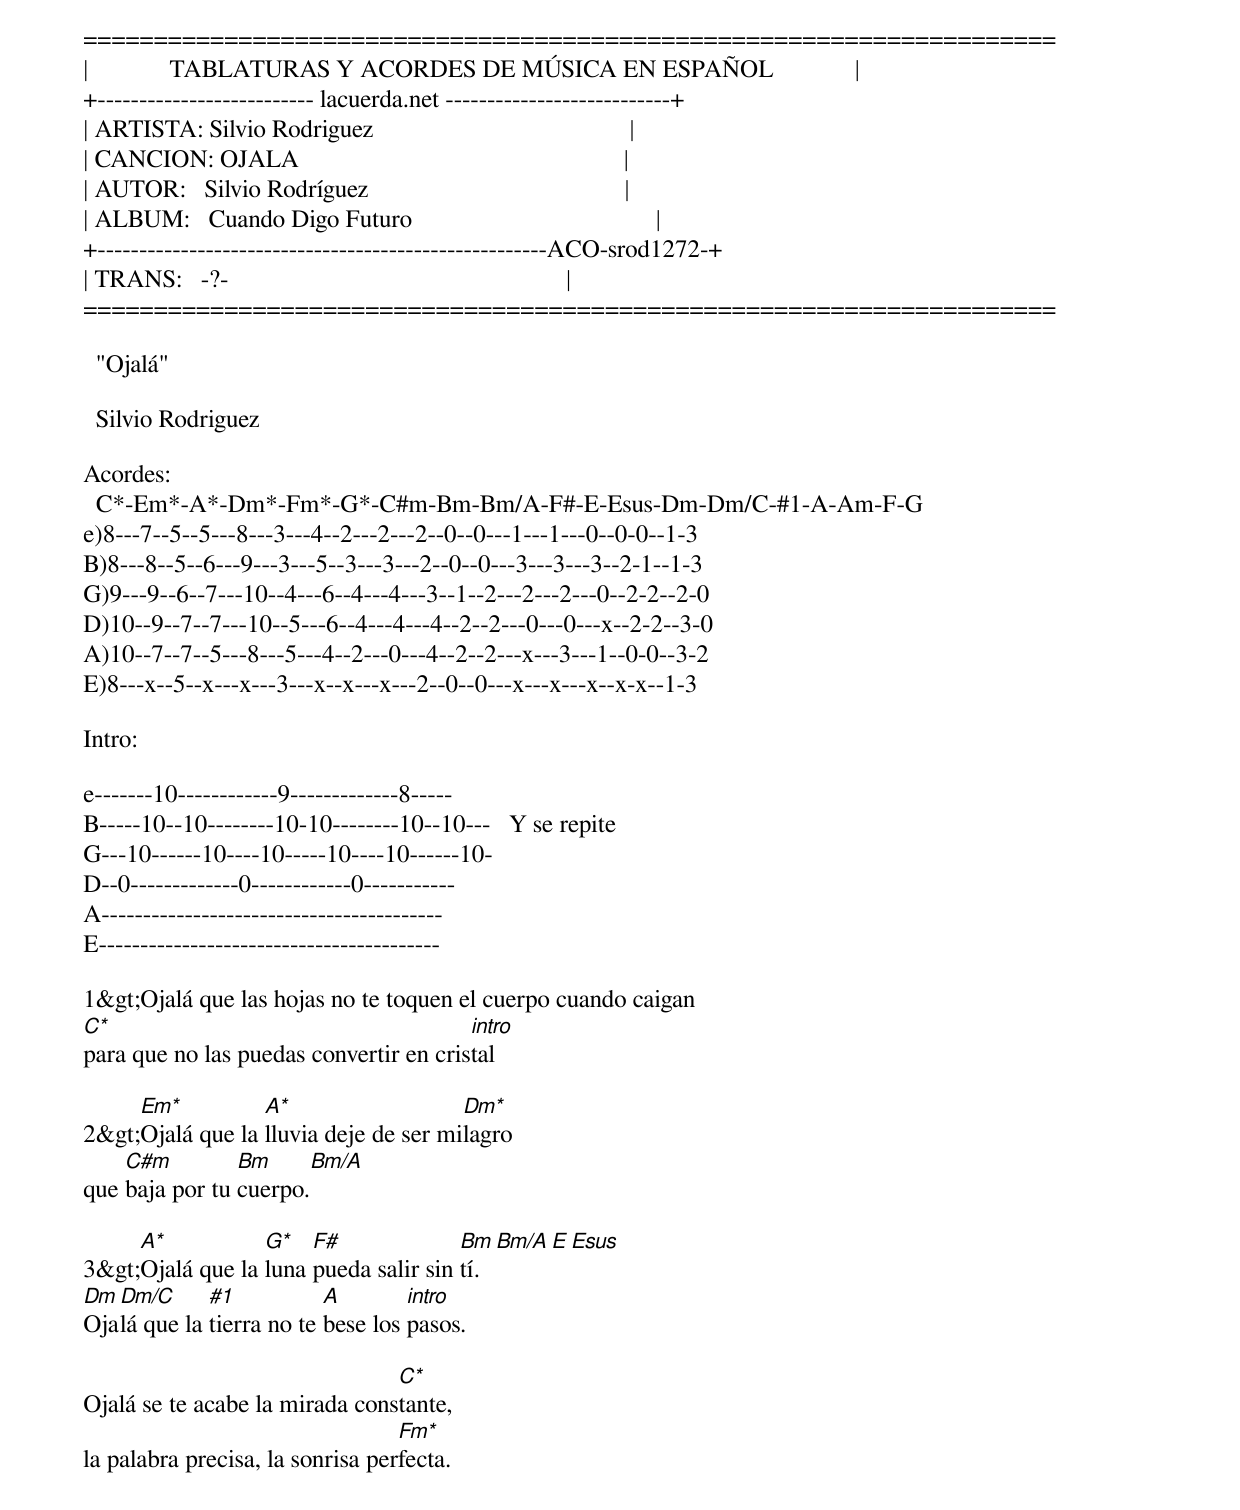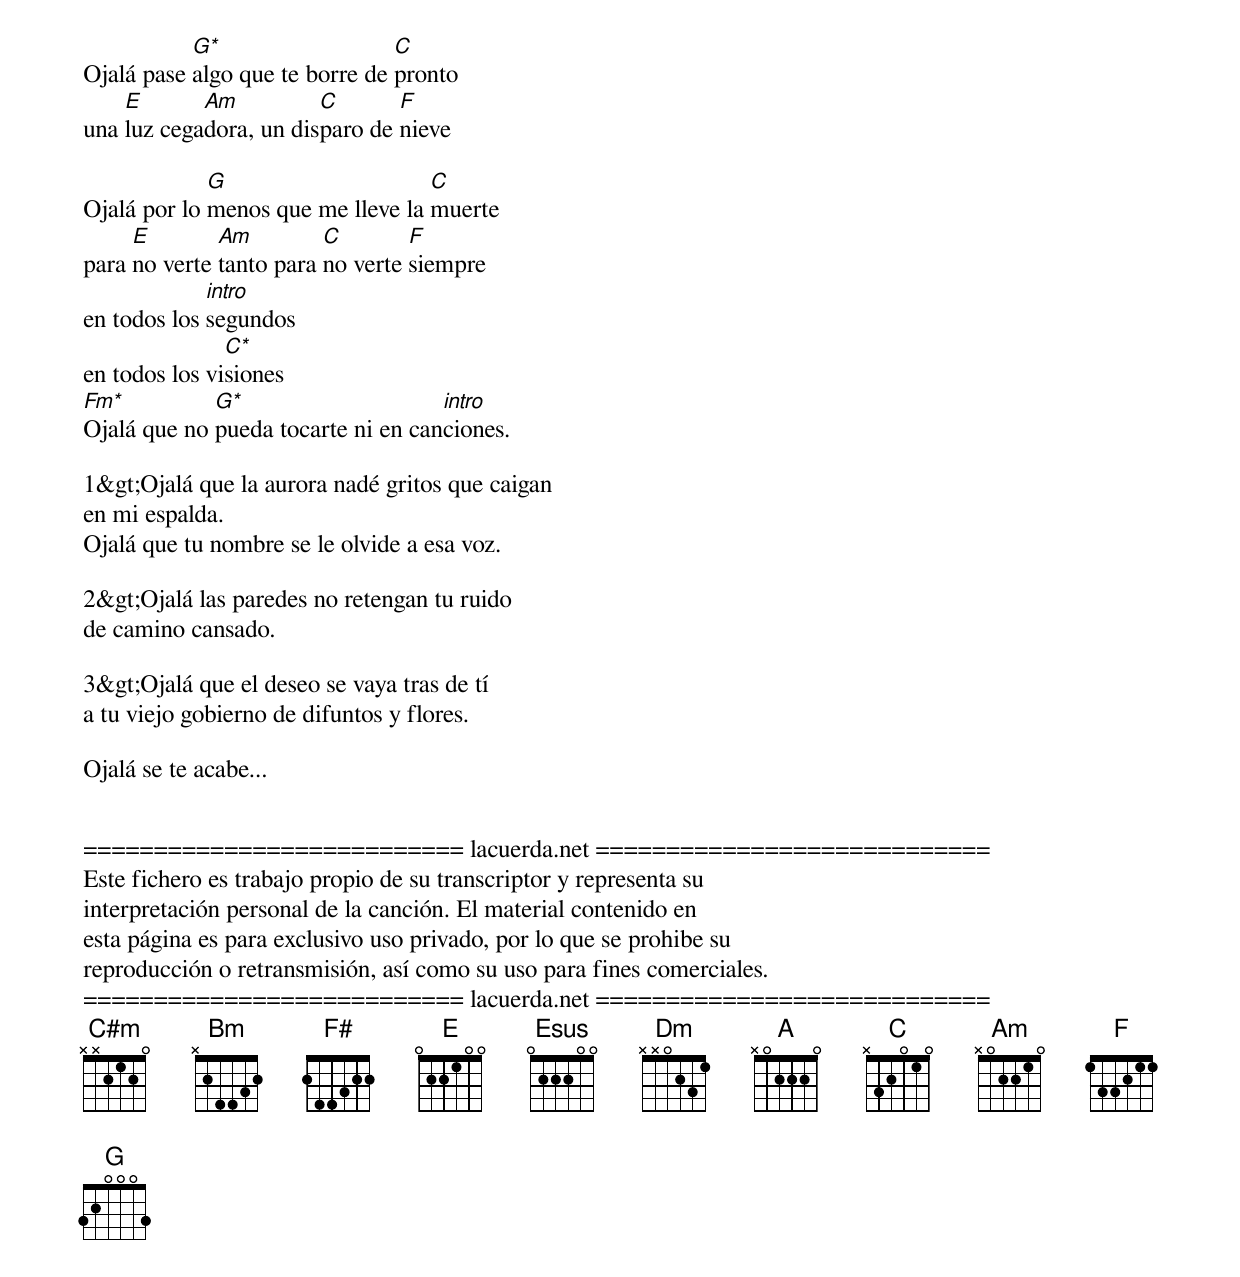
=====================================================================
|             TABLATURAS Y ACORDES DE MÚSICA EN ESPAÑOL             |
+-------------------------- lacuerda.net ---------------------------+
| ARTISTA: Silvio Rodriguez                                         |
| CANCION: OJALA                                                    |
| AUTOR:   Silvio Rodríguez                                         |
| ALBUM:   Cuando Digo Futuro                                       |
+------------------------------------------------------ACO-srod1272-+
| TRANS:   -?-                                                      |
=====================================================================

  "Ojalá"

  Silvio Rodriguez

Acordes:
  C*-Em*-A*-Dm*-Fm*-G*-C#m-Bm-Bm/A-F#-E-Esus-Dm-Dm/C-#1-A-Am-F-G
e)8---7--5--5---8---3---4--2---2---2--0--0---1---1---0--0-0--1-3
B)8---8--5--6---9---3---5--3---3---2--0--0---3---3---3--2-1--1-3
G)9---9--6--7---10--4---6--4---4---3--1--2---2---2---0--2-2--2-0
D)10--9--7--7---10--5---6--4---4---4--2--2---0---0---x--2-2--3-0
A)10--7--7--5---8---5---4--2---0---4--2--2---x---3---1--0-0--3-2
E)8---x--5--x---x---3---x--x---x---2--0--0---x---x---x--x-x--1-3

Intro:

e-------10------------9-------------8-----
B-----10--10--------10-10--------10--10---   Y se repite
G---10------10----10-----10----10------10-
D--0-------------0------------0-----------
A-----------------------------------------
E-----------------------------------------

1&gt;Ojalá que las hojas no te toquen el cuerpo cuando caigan
[C*]para que no las puedas convertir en cris[intro]tal

2&gt;[Em*]Ojalá que la [A*]lluvia deje de ser mi[Dm*]lagro
que [C#m]baja por tu [Bm]cuerpo.[Bm/A]

3&gt;[A*]Ojalá que la [G*]luna [F#]pueda salir sin [Bm]tí.[Bm/A][E][Esus]
[Dm]Oja[Dm/C]lá que la [#1]tierra no te [A]bese los [intro]pasos.

Ojalá se te acabe la mirada cons[C*]tante,
la palabra precisa, la sonrisa per[Fm*]fecta.

Ojalá pase [G*]algo que te borre de [C]pronto
una [E]luz cega[Am]dora, un dis[C]paro de [F]nieve

Ojalá por lo [G]menos que me lleve la [C]muerte
para [E]no verte [Am]tanto para [C]no verte [F]siempre
en todos los [intro]segundos
en todos los vi[C*]siones
[Fm*]Ojalá que no [G*]pueda tocarte ni en can[intro]ciones.

1&gt;Ojalá que la aurora nadé gritos que caigan
en mi espalda.
Ojalá que tu nombre se le olvide a esa voz.

2&gt;Ojalá las paredes no retengan tu ruido
de camino cansado.

3&gt;Ojalá que el deseo se vaya tras de tí
a tu viejo gobierno de difuntos y flores.

Ojalá se te acabe...


=========================== lacuerda.net ============================
Este fichero es trabajo propio de su transcriptor y representa su
interpretación personal de la canción. El material contenido en
esta página es para exclusivo uso privado, por lo que se prohibe su
reproducción o retransmisión, así como su uso para fines comerciales.
=========================== lacuerda.net ============================
